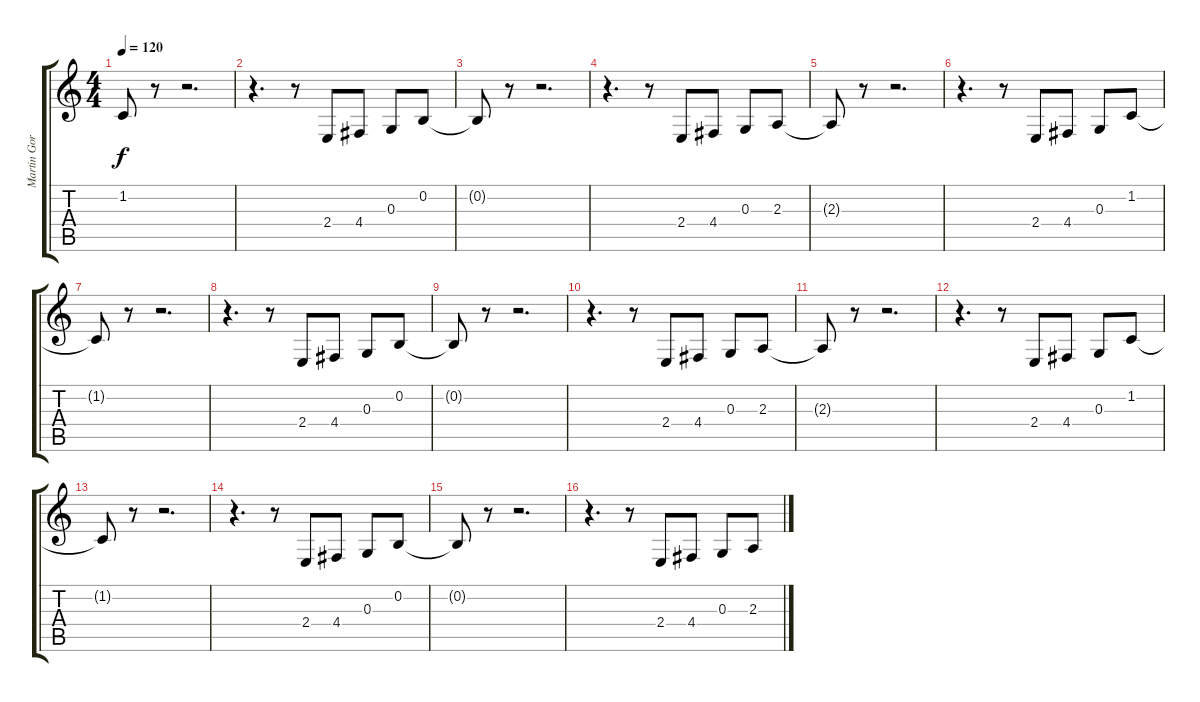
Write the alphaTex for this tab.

\track ("Martin Gore - Synth III" "Martin Gor") {instrument koto}
\staff {score tabs}
\tuning (E4 B3 G3 D3 A2 E2) {hide}
\ts (4 4)
\tempo 120
\clef g2
\ks c
1.2{t}.8{dy f} r.8 r.2{d} |
r.4{d instrument koto} r.8 2.4.8 4.4.8 0.3.8 0.2.8 |
0.2{t}.8 r.8 r.2{d} |
r.4{d} r.8 2.4.8 4.4.8 0.3.8 2.3.8 |
2.3{t}.8 r.8 r.2{d} |
r.4{d} r.8 2.4.8 4.4.8 0.3.8 1.2.8 |
1.2{t}.8 r.8 r.2{d} |
r.4{d instrument koto} r.8 2.4.8 4.4.8 0.3.8 0.2.8 |
0.2{t}.8 r.8 r.2{d} |
r.4{d} r.8 2.4.8 4.4.8 0.3.8 2.3.8 |
2.3{t}.8 r.8 r.2{d} |
r.4{d} r.8 2.4.8 4.4.8 0.3.8 1.2.8 |
1.2{t}.8 r.8 r.2{d} |
r.4{d instrument koto} r.8 2.4.8 4.4.8 0.3.8 0.2.8 |
0.2{t}.8 r.8 r.2{d} |
r.4{d} r.8 2.4.8 4.4.8 0.3.8 2.3.8
